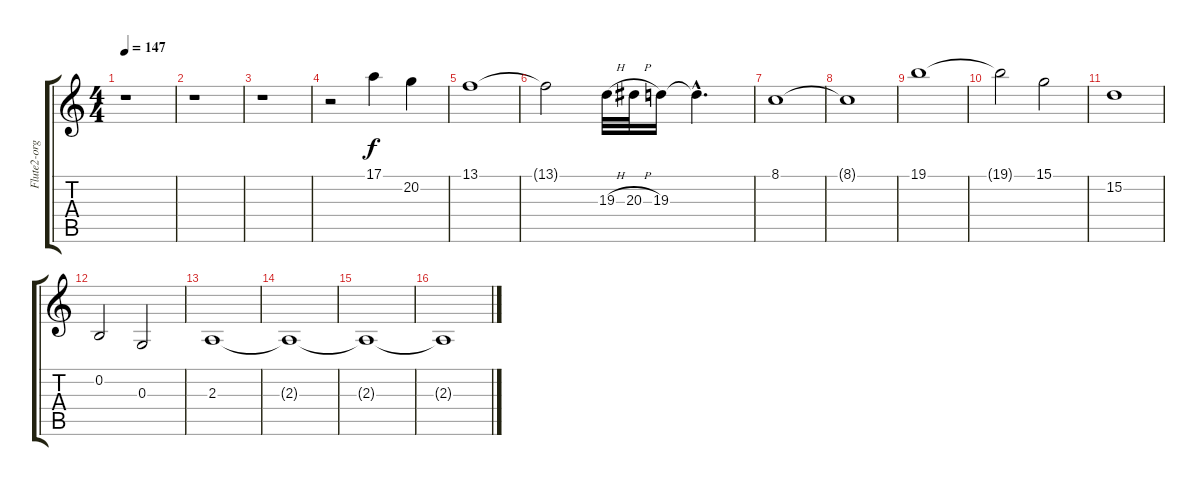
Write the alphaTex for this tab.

\track ("Flute2-orgue" "Flute2-org") {instrument flute}
\staff {score tabs}
\tuning (E4 B3 G3 D3 A2 E2) {hide}
\ts (4 4)
\tempo 147
\clef g2
\ks c
r.1{dy f} |
r.1 |
r.1 |
r.2 17.1.4 20.2.4 |
13.1.1 |
13.1{t}.2 19.3{h}.32 20.3{h}.32 19.3.16 19.3{hac t}.4{d} |
8.1.1 |
8.1{t}.1 |
19.1.1 |
19.1{t}.2 15.1.2 |
15.2.1 |
0.2.2 0.3.2 |
2.3.1 |
2.3{t}.1 |
2.3{t}.1 |
2.3{t}.1
